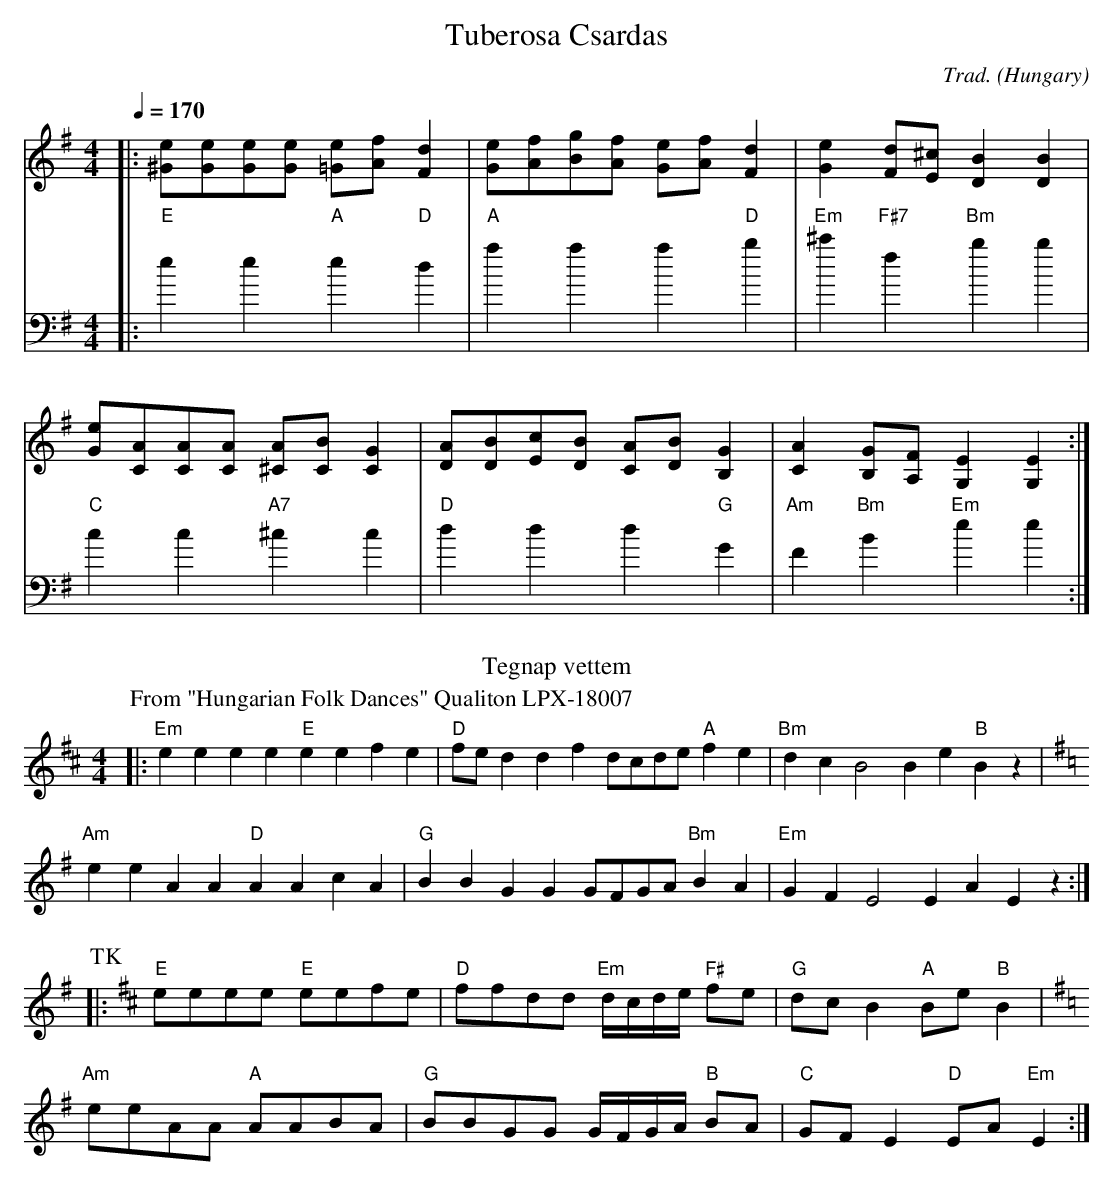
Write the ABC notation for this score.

X:1
T: Tuberosa Csardas
O: Hungary
C: Trad.
M: 4/4
Q: 1/4=170
L: 1/8
K: Em
V: 1
 |:[e^G][eG][eG][eG] [e=G][fA][d2F2] |[eG][fA][gB][fA] [eG][fA][d2F2]\
  |[e2G2][dF][^cE] [B2D2][B2D2]|
 [eG][AC][AC][AC] [A^C][BC][G2C2] |[AD][BD][cE][BD] [AC][BD][G2B,2]\
  |[A2C2][GB,][FA,] [E2G,2][E2G,2]:|
V: 2
K:Em bass
L:1/4
 |:"E"ee"A"e"D"d |"A"aaa"D"b |"Em"^c'"F#7"f"Bm"bb |
  "C"cc"A7"^cc |"D"ddd"G"G |"Am"F"Bm"B"Em"ee:|
T: Tegnap vettem
P: From "Hungarian Folk Dances" Qualiton LPX-18007
K: D
|:"Em"eeee "E"eefe |"D"f/e/ddf d/c/d/e/ "A"fe  |"Bm"dcB2 Be"B"Bz |
K: Em
 "Am"eeAA "D"AAcA |"G"BBGG    G/F/G/A/ "Bm"BA |"Em"GFE2 EAEz :|
P: TK
K: D
L:1/8
|:"E"eeee "E"eefe |"D"ffdd "Em"d/c/d/e/ "F#"fe  |"G"dcB2 "A"Be"B"B2 |
K: Em
 "Am"eeAA "A"AABA |"G"BBGG    G/F/G/A/ "B"BA |"C"GFE2 "D"EA"Em"E2 :|
